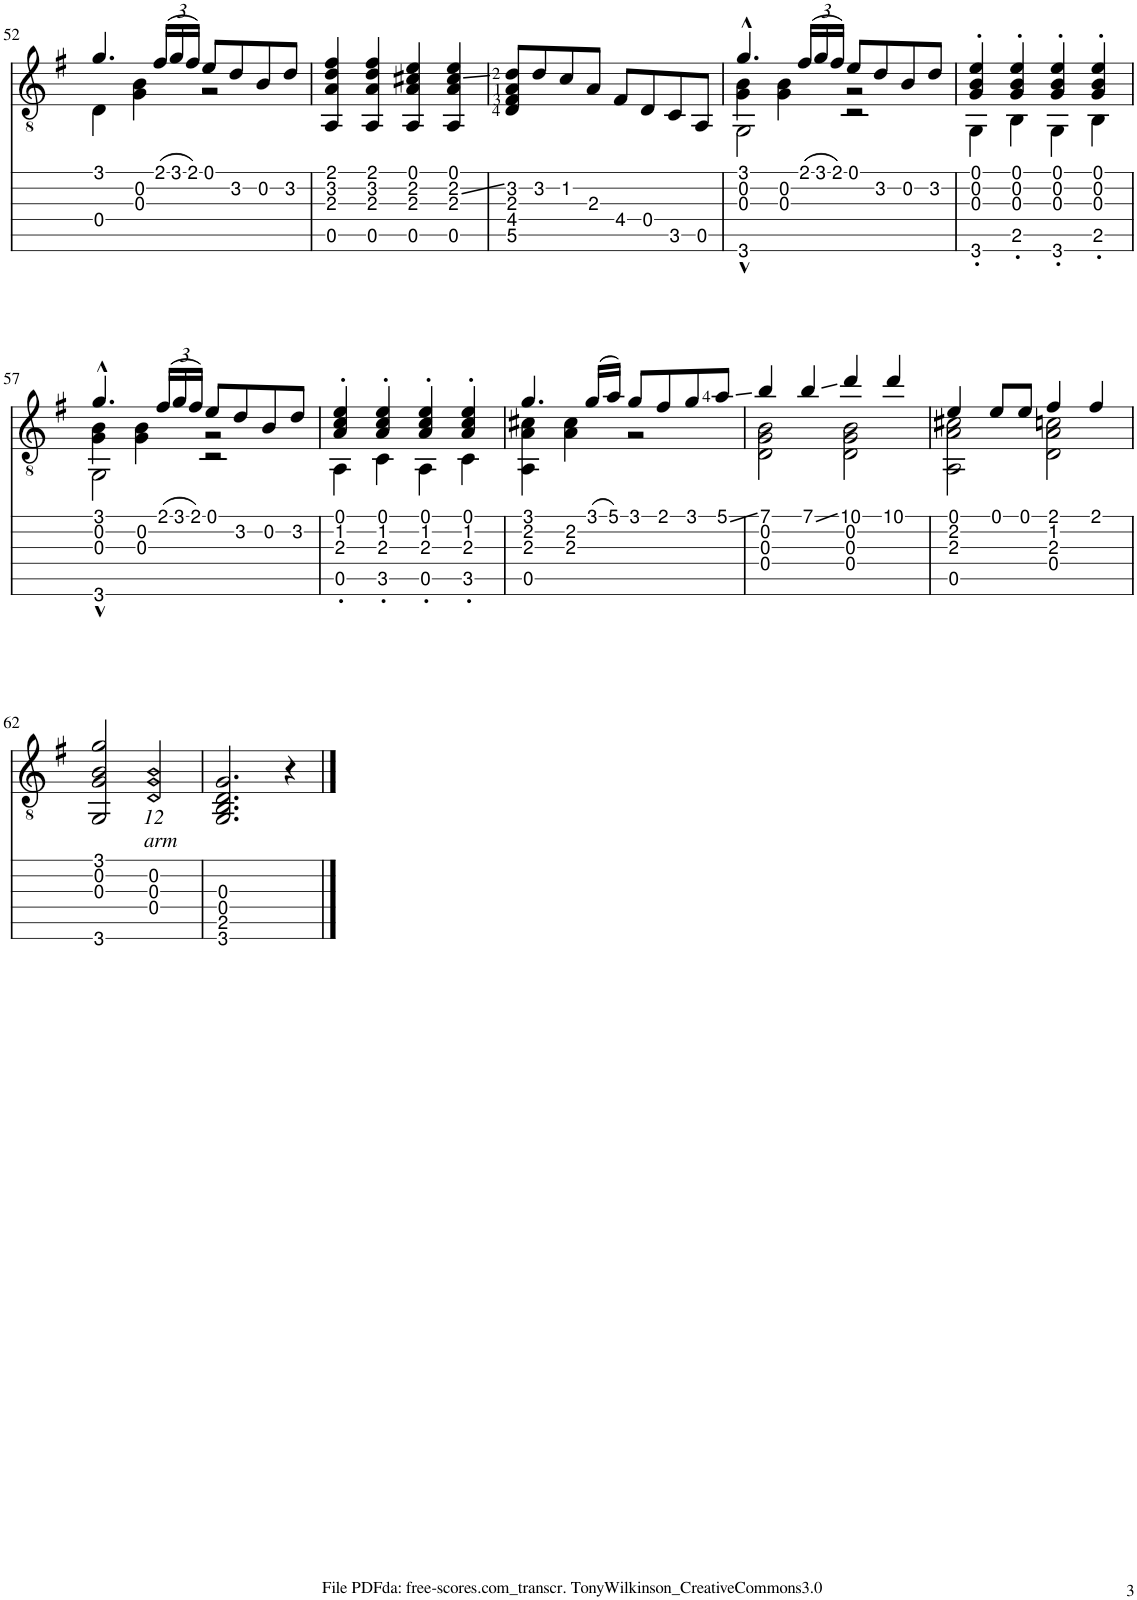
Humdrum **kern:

**kern	**kern
*part1	*part1
*staff2	*staff1
*I"Guitar	*
*I'Guit.	*
!!LO:PB:g=z
*	*clefGv2
*k[f#]	*k[f#]
*M4/4	*M4/4
*met(c)	*met(c)
=52	=52
*^	*^
4.g	4D	4.g/	4D\
.	4G 4B	.	4G\ 4B\
*Xbrackettup	*	*Xbrackettup	*
24f#LL	.	(24f#/LL	.
24g	.	24g/	.
24f#JJ	.	24f#/JJ)	.
8eL	2r	8e/L	2r
8dJ	.	8d/	.
8BL	.	8B/	.
8dJ	.	8d/J	.
*v	*v	*	*
*	*v	*v
=53	=53
4AA 4A 4d 4f#	4AA/ 4A/ 4d/ 4f#/
4AA 4A 4d 4f#	4AA/ 4A/ 4d/ 4f#/
4AA 4A 4c#X 4e	4AA/ 4A/ 4c#X/ 4e/
4AA 4A 4c# 4e	4AA/ 4A/ 4c#/ 4e/
=54	=54
8D\ 8F#\ 8A\ 8d\L	8D/ 8F#/ 8A/ 8d/L
8dJ	8d/
8cL	8c/
8AJ	8A/J
8F#L	8F#/L
8DJ	8D/
8CL	8C/
8AAJ	8AA/J
=55	=55
*^	*^
*	*^	*	*^
4.g^^	4G 4B	2GG	4.g^^/	4G\ 4B\	2GG\
.	4G 4B	.	.	4G\ 4B\	.
24f#LL	.	.	(24f#/LL	.	.
24g	.	.	24g/	.	.
24f#JJ	.	.	24f#/JJ)	.	.
8eL	2r	2r	8e/L	2r	2r
8dJ	.	.	8d/	.	.
8BL	.	.	8B/	.	.
8dJ	.	.	8d/J	.	.
*	*v	*v	*	*	*
*	*	*	*v	*v
=56	=56	=56	=56
4G' 4B' 4e'	4GG	4G/' 4B/' 4e/'	4GG\
4G' 4B' 4e'	4BB	4G/' 4B/' 4e/'	4BB\
4G' 4B' 4e'	4GG	4G/' 4B/' 4e/'	4GG\
4G' 4B' 4e'	4BB	4G/' 4B/' 4e/'	4BB\
!!LO:LB:g=z
=57	=57	=57	=57
*	*^	*	*^
4.g^^	4G 4B	2GG	4.g^^/	4G\ 4B\	2GG\
.	4G 4B	.	.	4G\ 4B\	.
24f#LL	.	.	(24f#/LL	.	.
24g	.	.	24g/	.	.
24f#JJ	.	.	24f#/JJ)	.	.
8eL	2r	2r	8e/L	2r	2r
8dJ	.	.	8d/	.	.
8BL	.	.	8B/	.	.
8dJ	.	.	8d/J	.	.
*	*v	*v	*	*	*
*	*	*	*v	*v
=58	=58	=58	=58
4A' 4c' 4e'	4AA	4A/' 4c/' 4e/'	4AA\
4A' 4c' 4e'	4C	4A/' 4c/' 4e/'	4C\
4A' 4c' 4e'	4AA	4A/' 4c/' 4e/'	4AA\
4A' 4c' 4e'	4C	4A/' 4c/' 4e/'	4C\
=59	=59	=59	=59
4.g	4AA 4A 4c#X	4.g/	4AA\ 4A\ 4c#X\
.	4A 4c#	.	4A\ 4c#\
16gLL	.	(16g/LL	.
16aJJ	.	16a/JJ)	.
8gL	2r	8g/L	2r
8f#J	.	8f#/	.
8gL	.	8g/	.
8aJ	.	8a/J	.
=60	=60	=60	=60
4b	2D 2G 2B	4b/	2D\ 2G\ 2B\
4b	.	4b/	.
4dd	2D 2G 2B	4dd/	2D\ 2G\ 2B\
4dd	.	4dd/	.
=61	=61	=61	=61
4e	2AA 2A 2c#X	4e/	2AA\ 2A\ 2c#X\
8eL	.	8e/L	.
8eJ	.	8e/J	.
4f#	2D 2A 2cn	4f#/	2D\ 2A\ 2cn\
4f#	.	4f#/	.
*v	*v	*	*
*	*v	*v
!!LO:LB:g=z
=62	=62
2GG 2G 2B 2g	2GG/ 2G/ 2B/ 2g/
!LO:TX:a:i:t=12	!
!LO:TX:a:t=arm	!
2D 2G 2B	2D/ 2G/ 2B/
=63	=63
2.GG 2.BB 2.D 2.G	2.GG/ 2.BB/ 2.D/ 2.G/
4r	4r
==	==
*-	*-
